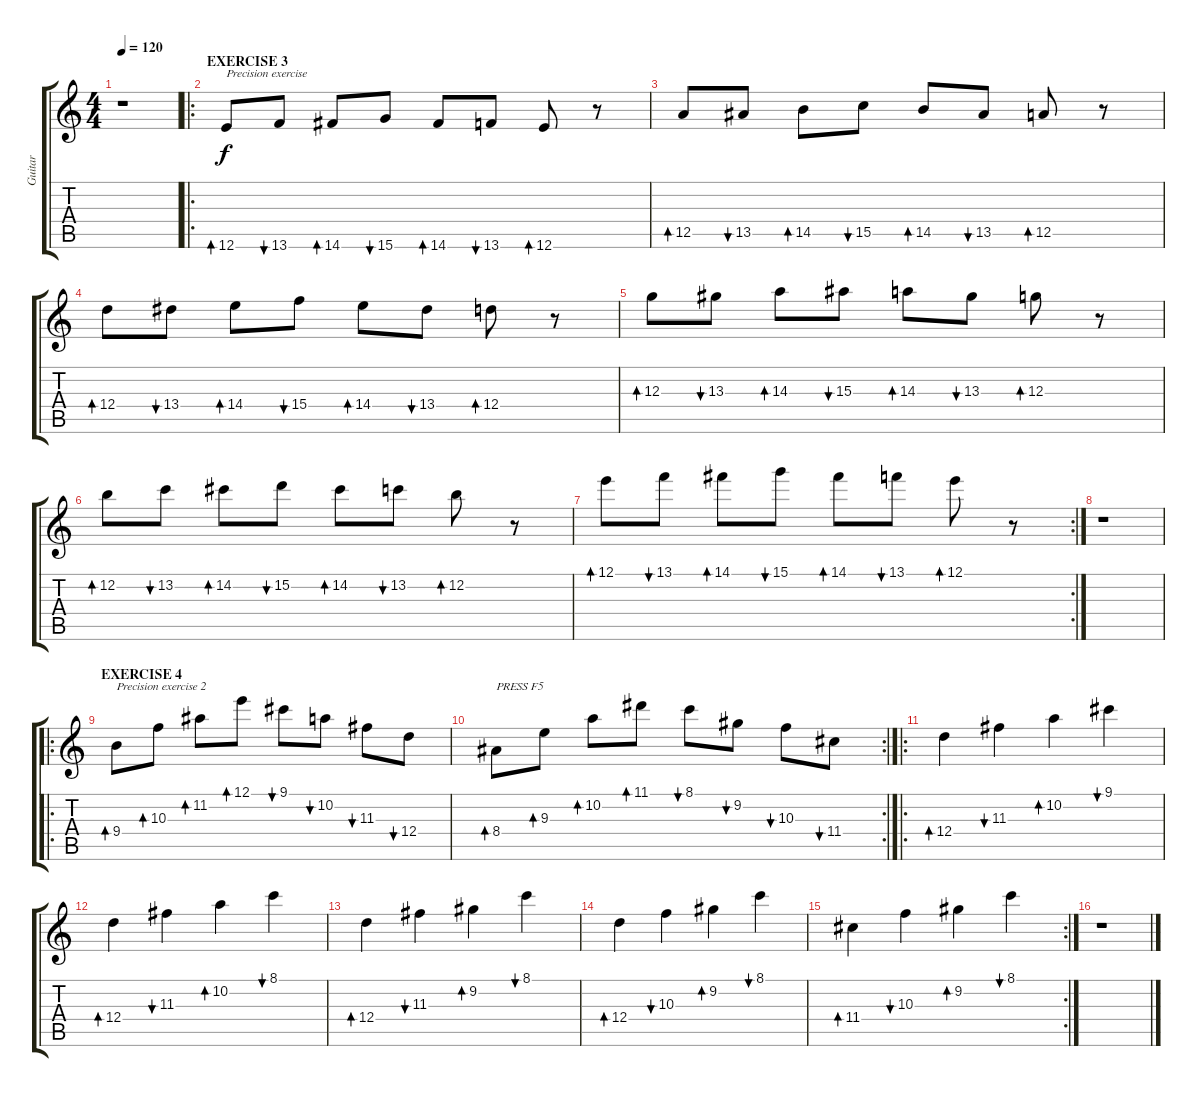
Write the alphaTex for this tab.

\track ("Guitar" "Guitar") {instrument acousticguitarsteel}
\staff {score tabs}
\tuning (E4 B3 G3 D3 A2 E2) {hide}
\ts (4 4)
\tempo 120
\clef g2
\ks c
r.1{dy f} |
\ro
\section ("" "EXERCISE 3")
12.6.8{bd 60 txt "Precision exercise"} 13.6.8{bu 60} 14.6.8{bd 60} 15.6.8{bu 60} 14.6.8{bd 60} 13.6.8{bu 60} 12.6.8{bd 60} r.8 |
12.5.8{bd 60} 13.5.8{bu 60} 14.5.8{bd 60} 15.5.8{bu 60} 14.5.8{bd 60} 13.5.8{bu 60} 12.5.8{bd 60} r.8 |
12.4.8{bd 60} 13.4.8{bu 60} 14.4.8{bd 60} 15.4.8{bu 60} 14.4.8{bd 60} 13.4.8{bu 60} 12.4.8{bd 60} r.8 |
12.3.8{bd 60} 13.3.8{bu 60} 14.3.8{bd 60} 15.3.8{bu 60} 14.3.8{bd 60} 13.3.8{bu 60} 12.3.8{bd 60} r.8 |
12.2.8{bd 60} 13.2.8{bu 60} 14.2.8{bd 60} 15.2.8{bu 60} 14.2.8{bd 60} 13.2.8{bu 60} 12.2.8{bd 60} r.8 |
\rc 2
12.1.8{bd 60} 13.1.8{bu 60} 14.1.8{bd 60} 15.1.8{bu 60} 14.1.8{bd 60} 13.1.8{bu 60} 12.1.8{bd 60} r.8 |
r.1 |
\ro
\section ("" "EXERCISE 4")
9.4.8{bd 60 txt "Precision exercise 2"} 10.3.8{bd 60} 11.2.8{bd 60} 12.1.8{bd 60} 9.1.8{bu 60} 10.2.8{bu 60} 11.3.8{bu 60} 12.4.8{bu 60} |
\rc 2
8.4.8{bd 60 txt "PRESS F5"} 9.3.8{bd 60} 10.2.8{bd 60} 11.1.8{bd 60} 8.1.8{bu 60} 9.2.8{bu 60} 10.3.8{bu 60} 11.4.8{bu 60} |
\ro
12.4.4{bd 60} 11.3.4{bu 60} 10.2.4{bd 60} 9.1.4{bu 60} |
12.4.4{bd 60} 11.3.4{bu 60} 10.2.4{bd 60} 8.1.4{bu 60} |
12.4.4{bd 60} 11.3.4{bu 60} 9.2.4{bd 60} 8.1.4{bu 60} |
12.4.4{bd 60} 10.3.4{bu 60} 9.2.4{bd 60} 8.1.4{bu 60} |
\rc 2
11.4.4{bd 60} 10.3.4{bu 60} 9.2.4{bd 60} 8.1.4{bu 60} |
r.1
